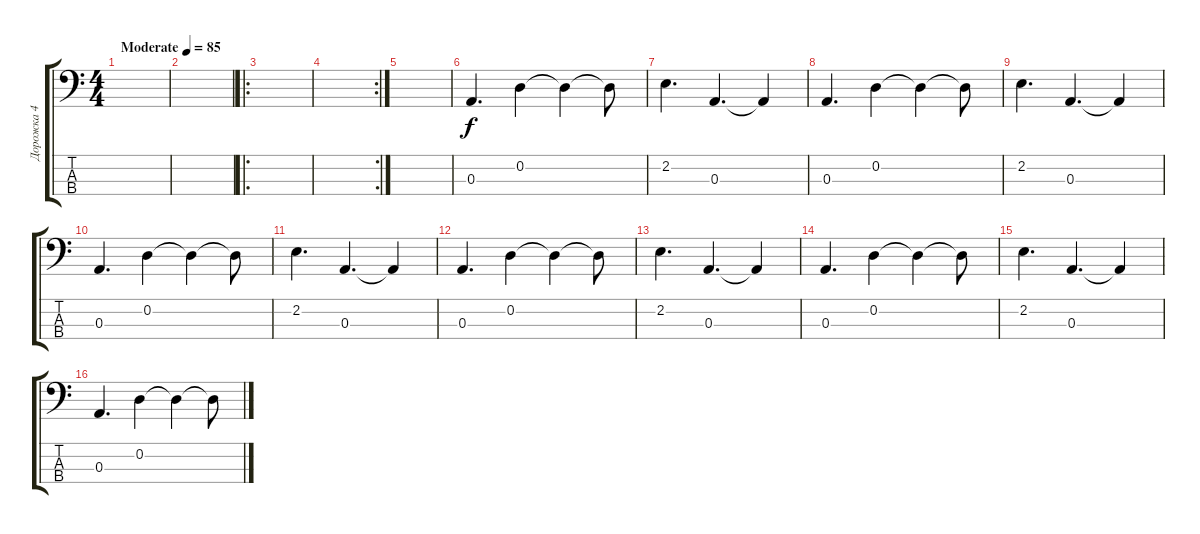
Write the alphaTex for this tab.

\track ("Дорожка 4" "Дорожка 4") {instrument electricbassfinger}
\staff {score tabs}
\tuning (G2 D2 A1 E1) {hide}
\ts (4 4)
\tempo (85 "Moderate")
\clef f4
\ks c
|
|
\ro
|
\rc 2
|
|
0.3.4{d} 0.2.4 0.2{t}.4 0.2{t}.8 |
2.2.4{d} 0.3.4{d} 0.3{t}.4 |
0.3.4{d} 0.2.4 0.2{t}.4 0.2{t}.8 |
2.2.4{d} 0.3.4{d} 0.3{t}.4 |
0.3.4{d} 0.2.4 0.2{t}.4 0.2{t}.8 |
2.2.4{d} 0.3.4{d} 0.3{t}.4 |
0.3.4{d} 0.2.4 0.2{t}.4 0.2{t}.8 |
2.2.4{d} 0.3.4{d} 0.3{t}.4 |
0.3.4{d} 0.2.4 0.2{t}.4 0.2{t}.8 |
2.2.4{d} 0.3.4{d} 0.3{t}.4 |
0.3.4{d} 0.2.4 0.2{t}.4 0.2{t}.8
